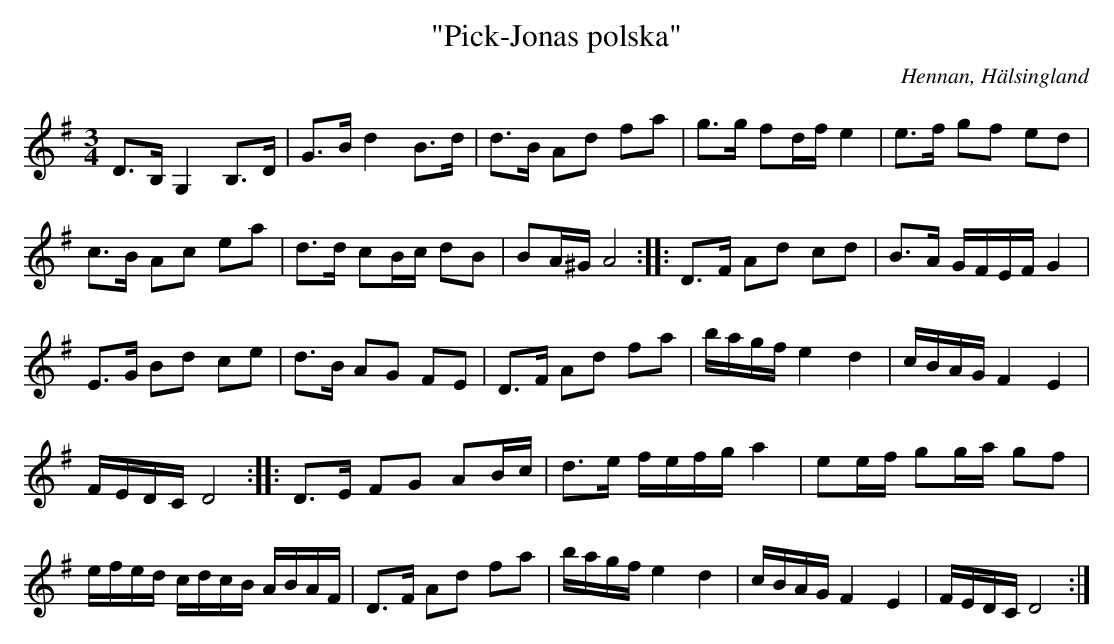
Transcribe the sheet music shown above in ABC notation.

X:1
T: "Pick-Jonas polska"
O: Hennan, Hälsingland
M: 3/4
L: 1/8
K: G
D>B, G,2 B,>D | G>B d2 B>d | d>B Ad fa | g>g fd/f/ e2 | e>f gf ed |
c>B Ac ea | d>d cB/c/ dB | BA/^G/ A4 :: D>F Ad cd | B>A G/F/E/F/ G2 |
E>G Bd ce | d>B AG FE | D>F Ad fa | b/a/g/f/ e2 d2 | c/B/A/G/ F2 E2 |
F/E/D/C/ D4 :: D>E FG AB/c/ | d>e f/e/f/g/ a2 | ee/f/ gg/a/ gf |
e/f/e/d/ c/d/c/B/ A/B/A/F/ | D>F Ad fa | b/a/g/f/ e2 d2 | c/B/A/G/ F2 E2 | F/E/D/C/ D4 :|]
